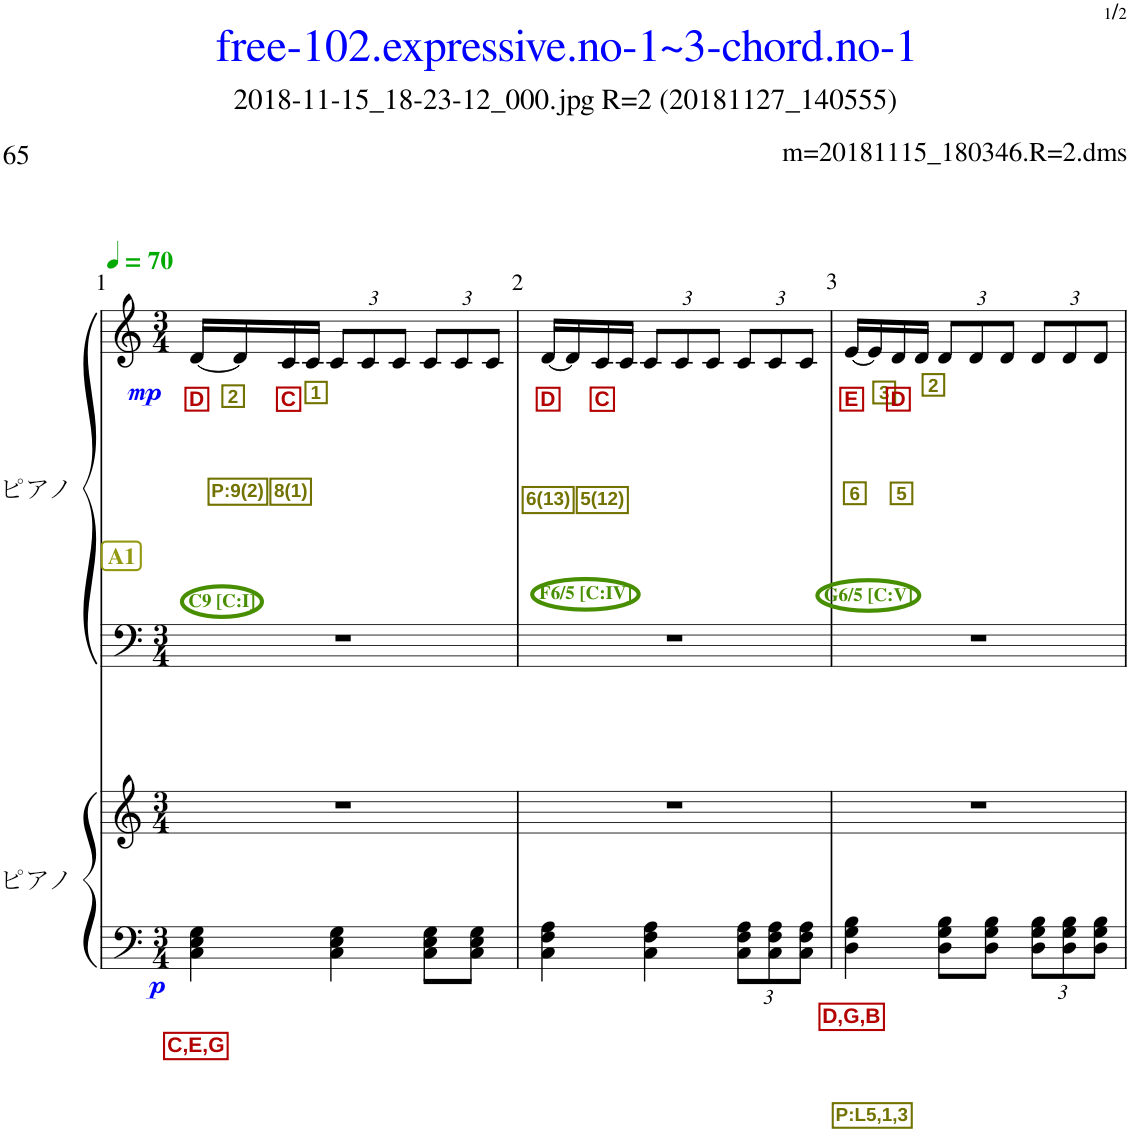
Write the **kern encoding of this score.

**kern	**text	**text	**text	**kern	**dynam	**kern	**kern	**text	**text	**text	**dynam
*part2	*part2	*part2	*part2	*part2	*part2	*part1	*part1	*part1	*part1	*part1	*part1
*staff4	*staff4	*staff4	*staff4	*staff3	*staff3/4	*staff2	*staff1	*staff1	*staff1	*staff1	*staff1/2
*I"ピアノ	*	*	*	*	*	*I"ピアノ	*	*	*	*	*
*clefF4	*	*	*	*clefG2	*	*clefF4	*clefG2	*	*	*	*
*k[]	*	*	*	*k[]	*	*k[]	*k[]	*	*	*	*
*M3/4	*	*	*	*M3/4	*	*M3/4	*M3/4	*	*	*	*
*MM70	*	*	*	*MM70	*	*MM70	*MM70	*	*	*	*
!!LO:REH:place=s1:b:B:cj:color=#91980E:fs=11:t=A1
=1	=1	=1	=1	=1	=1	=1	=1	=1	=1	=1	=1
!	!	!	!	!	!	!	!LO:TX:b:B:color=#478E00:t=C9 [C&colon;I]	!	!	!	!
!	!	!LO:LY:b:color=#B30000	!	!	!LO:DY:b=2	!	!	!LO:LY:b:color=#727200	!LO:LY:b:color=#B30000	!LO:LY:b:color=#727200	!LO:DY:b
4C\ 4E\ 4G\	.	C,E,G	.	2.r	p	2.r	[16d/LL	2	D	P:9(2)	mp
.	.	.	.	.	.	.	16d/]	.	.	.	.
!	!	!	!	!	!	!	!	!LO:LY:b:color=#727200	!LO:LY:b:color=#B30000	!LO:LY:b:color=#727200	!
.	.	.	.	.	.	.	16c/	1	C	8(1)	.
.	.	.	.	.	.	.	16c/JJ	.	.	.	.
*	*	*	*	*	*	*	*Xbrackettup	*	*	*	*
4C\ 4E\ 4G\	.	.	.	.	.	.	12c/L	.	.	.	.
.	.	.	.	.	.	.	12c/	.	.	.	.
.	.	.	.	.	.	.	12c/J	.	.	.	.
8C\ 8E\ 8G\L	.	.	.	.	.	.	12c/L	.	.	.	.
.	.	.	.	.	.	.	12c/	.	.	.	.
8C\ 8E\ 8G\J	.	.	.	.	.	.	.	.	.	.	.
.	.	.	.	.	.	.	12c/J	.	.	.	.
=2	=2	=2	=2	=2	=2	=2	=2	=2	=2	=2	=2
!	!	!	!	!	!	!	!LO:TX:b:B:color=#478E00:t=F6/5 [C&colon;IV]	!	!	!	!
!	!	!	!	!	!	!	!	!	!LO:LY:b:color=#B30000	!LO:LY:b:color=#727200	!
4C\ 4F\ 4A\	.	.	.	2.r	.	2.r	[16d/LL	.	D	6(13)	.
.	.	.	.	.	.	.	16d/]	.	.	.	.
!	!	!	!	!	!	!	!	!	!LO:LY:b:color=#B30000	!LO:LY:b:color=#727200	!
.	.	.	.	.	.	.	16c/	.	C	5(12)	.
.	.	.	.	.	.	.	16c/JJ	.	.	.	.
4C\ 4F\ 4A\	.	.	.	.	.	.	12c/L	.	.	.	.
.	.	.	.	.	.	.	12c/	.	.	.	.
.	.	.	.	.	.	.	12c/J	.	.	.	.
*Xbrackettup	*	*	*	*	*	*	*	*	*	*	*
12C\ 12F\ 12A\L	.	.	.	.	.	.	12c/L	.	.	.	.
12C\ 12F\ 12A\	.	.	.	.	.	.	12c/	.	.	.	.
12C\ 12F\ 12A\J	.	.	.	.	.	.	12c/J	.	.	.	.
=3	=3	=3	=3	=3	=3	=3	=3	=3	=3	=3	=3
!	!	!	!	!	!	!	!LO:TX:b:B:color=#478E00:t=G6/5 [C&colon;V]	!	!	!	!
!	!	!LO:LY:b:color=#B30000	!LO:LY:b:color=#727200	!	!	!	!	!LO:LY:b:color=#727200	!LO:LY:b:color=#B30000	!LO:LY:b:color=#727200	!
4D\ 4G\ 4B\	.	D,G,B	P:L5,1,3	2.r	.	2.r	[16e/LL	3	E	6	.
.	.	.	.	.	.	.	16e/]	.	.	.	.
!	!	!	!	!	!	!	!	!LO:LY:b:color=#727200	!LO:LY:b:color=#B30000	!LO:LY:b:color=#727200	!
.	.	.	.	.	.	.	16d/	2	D	5	.
.	.	.	.	.	.	.	16d/JJ	.	.	.	.
8D\ 8G\ 8B\L	.	.	.	.	.	.	12d/L	.	.	.	.
.	.	.	.	.	.	.	12d/	.	.	.	.
8D\ 8G\ 8B\J	.	.	.	.	.	.	.	.	.	.	.
.	.	.	.	.	.	.	12d/J	.	.	.	.
12D\ 12G\ 12B\L	.	.	.	.	.	.	12d/L	.	.	.	.
12D\ 12G\ 12B\	.	.	.	.	.	.	12d/	.	.	.	.
12D\ 12G\ 12B\J	.	.	.	.	.	.	12d/J	.	.	.	.
=	=	=	=	=	=	=	=	=	=	=	=
*-	*-	*-	*-	*-	*-	*-	*-	*-	*-	*-	*-
